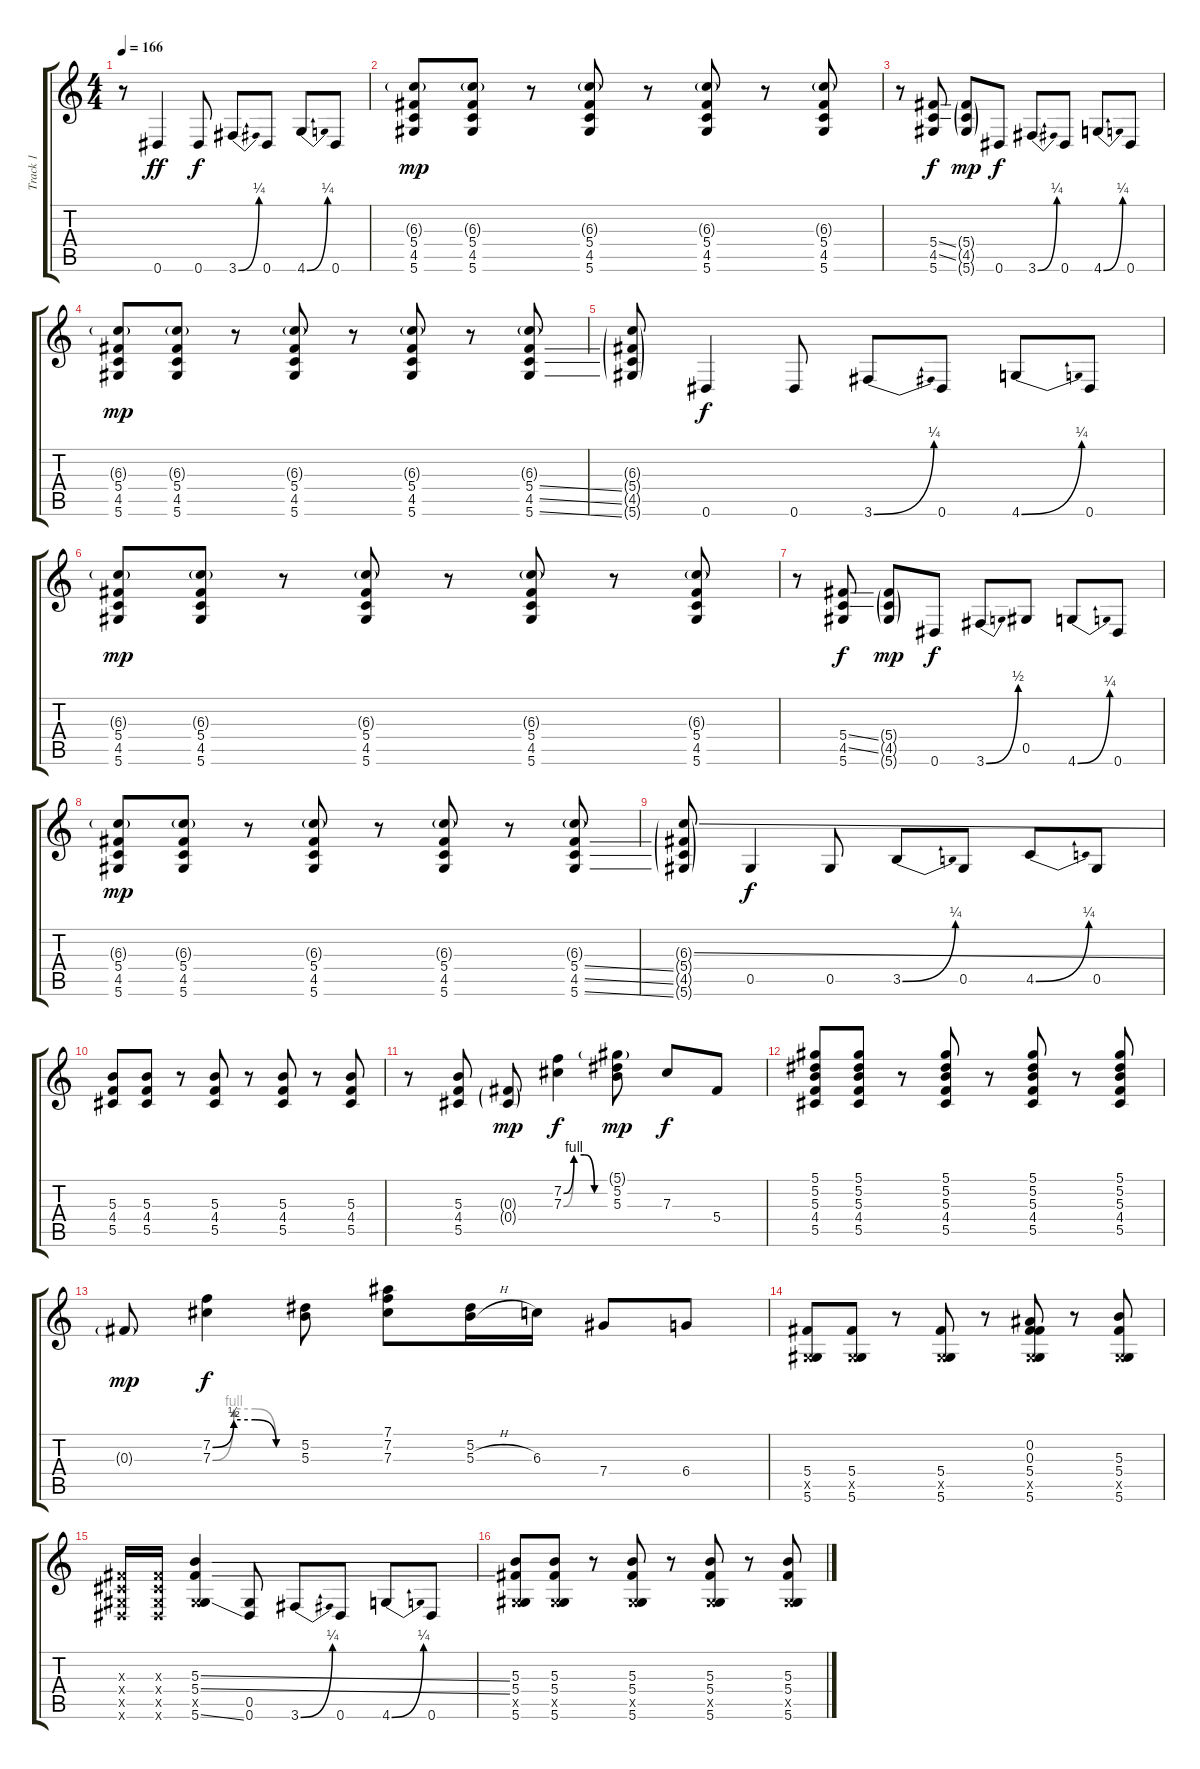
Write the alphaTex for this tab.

\track ("Track 1" "Track 1") {instrument acousticguitarnylon}
\staff {score tabs}
\tuning (Eb4 Bb3 Gb3 Db3 Ab2 Eb2) {hide}
\ts (4 4)
\tempo 166
\clef g2
\ks c
r.8{dy ff instrument acousticguitarnylon} 0.6.4 0.6.8{dy f} 3.6{be (bend 0 0 60 1)}.8 0.6.8 4.6{be (bend 0 0 60 1)}.8 0.6.8 |
(6.3{g} 5.4 4.5 5.6).8{dy mp} (6.3{g} 5.4 4.5 5.6).8 r.8 (6.3{g} 5.4 4.5 5.6).8 r.8 (6.3{g} 5.4 4.5 5.6).8 r.8 (6.3{g} 5.4 4.5 5.6).8 |
r.8 (5.4{ss} 4.5{ss} 5.6).8{dy f} (5.4{g} 4.5{g} 5.6{g}).8{dy mp} 0.6.8{dy f} 3.6{be (bend 0 0 60 1)}.8 0.6.8 4.6{be (bend 0 0 60 1)}.8 0.6.8 |
(6.3{g} 5.4 4.5 5.6).8{dy mp} (6.3{g} 5.4 4.5 5.6).8 r.8 (6.3{g} 5.4 4.5 5.6).8 r.8 (6.3{g} 5.4 4.5 5.6).8 r.8 (6.3{g} 5.4{ss} 4.5{ss} 5.6{ss}).8 |
(6.3{g} 5.4{g} 4.5{g} 5.6{g}).8 0.6.4{dy f} 0.6.8 3.6{be (bend 0 0 60 1)}.8 0.6.8 4.6{be (bend 0 0 60 1)}.8 0.6.8 |
(6.3{g} 5.4 4.5 5.6).8{dy mp} (6.3{g} 5.4 4.5 5.6).8 r.8 (6.3{g} 5.4 4.5 5.6).8 r.8 (6.3{g} 5.4 4.5 5.6).8 r.8 (6.3{g} 5.4 4.5 5.6).8 |
r.8 (5.4{ss} 4.5{ss} 5.6).8{dy f} (5.4{g} 4.5{g} 5.6{g}).8{dy mp} 0.6.8{dy f} 3.6{be (bend 0 0 60 2)}.8 0.5.8 4.6{be (bend 0 0 60 1)}.8 0.6.8 |
(6.3{g} 5.4 4.5 5.6).8{dy mp} (6.3{g} 5.4 4.5 5.6).8 r.8 (6.3{g} 5.4 4.5 5.6).8 r.8 (6.3{g} 5.4 4.5 5.6).8 r.8 (6.3{g} 5.4{ss} 4.5{ss} 5.6{ss}).8 |
(6.3{ss g} 5.4{g} 4.5{g} 5.6{g}).8 0.5.4{dy f} 0.5.8 3.5{be (bend 0 0 60 1)}.8 0.5.8 4.5{be (bend 0 0 60 1)}.8 0.5.8 |
(5.3 4.4 5.5).8 (5.3 4.4 5.5).8 r.8 (5.3 4.4 5.5).8 r.8 (5.3 4.4 5.5).8 r.8 (5.3 4.4 5.5).8 |
r.8 (5.3 4.4 5.5).8 (0.3{g} 0.4{g}).8{dy mp} (7.2{be (custom 0 0 15 4 30 4 45 0 60 0)} 7.3{be (custom 0 0 15 4 30 4 45 0 60 0)}).4{dy f} (5.1{g} 5.2 5.3).8{dy mp} 7.3.8{dy f} 5.4.8 |
(5.1 5.2 5.3 4.4 5.5).8 (5.1 5.2 5.3 4.4 5.5).8 r.8 (5.1 5.2 5.3 4.4 5.5).8 r.8 (5.1 5.2 5.3 4.4 5.5).8 r.8 (5.1 5.2 5.3 4.4 5.5).8 |
0.3{g}.8{dy mp} (7.2{be (custom 0 0 15 2 30 2 45 0 60 0)} 7.3{be (custom 0 0 15 4 30 4 45 0 60 0)}).4{dy f} (5.2 5.3).8 (7.1 7.2 7.3).8 (5.2 5.3{h}).16 6.3.16 7.4.8 6.4.8 |
(5.4 0.5{x} 5.6).8 (5.4 0.5{x} 5.6).8 r.8 (5.4 0.5{x} 5.6).8 r.8 (0.2 0.3 5.4 0.5{x} 5.6).8 r.8 (5.3 5.4 0.5{x} 5.6).8 |
(0.3{x} 0.4{x} 0.5{x} 0.6{x}).16 (0.3{x} 0.4{x} 0.5{x} 0.6{x}).16 (5.3{ss} 5.4{ss} 0.5{x} 5.6{ss}).4 (0.5 0.6).8 3.6{be (bend 0 0 60 1)}.8 0.6.8 4.6{be (bend 0 0 60 1)}.8 0.6.8 |
(5.3 5.4 0.5{x} 5.6).8 (5.3 5.4 0.5{x} 5.6).8 r.8 (5.3 5.4 0.5{x} 5.6).8 r.8 (5.3 5.4 0.5{x} 5.6).8 r.8 (5.3{ss} 5.4{ss} 0.5{x} 5.6{ss}).8
